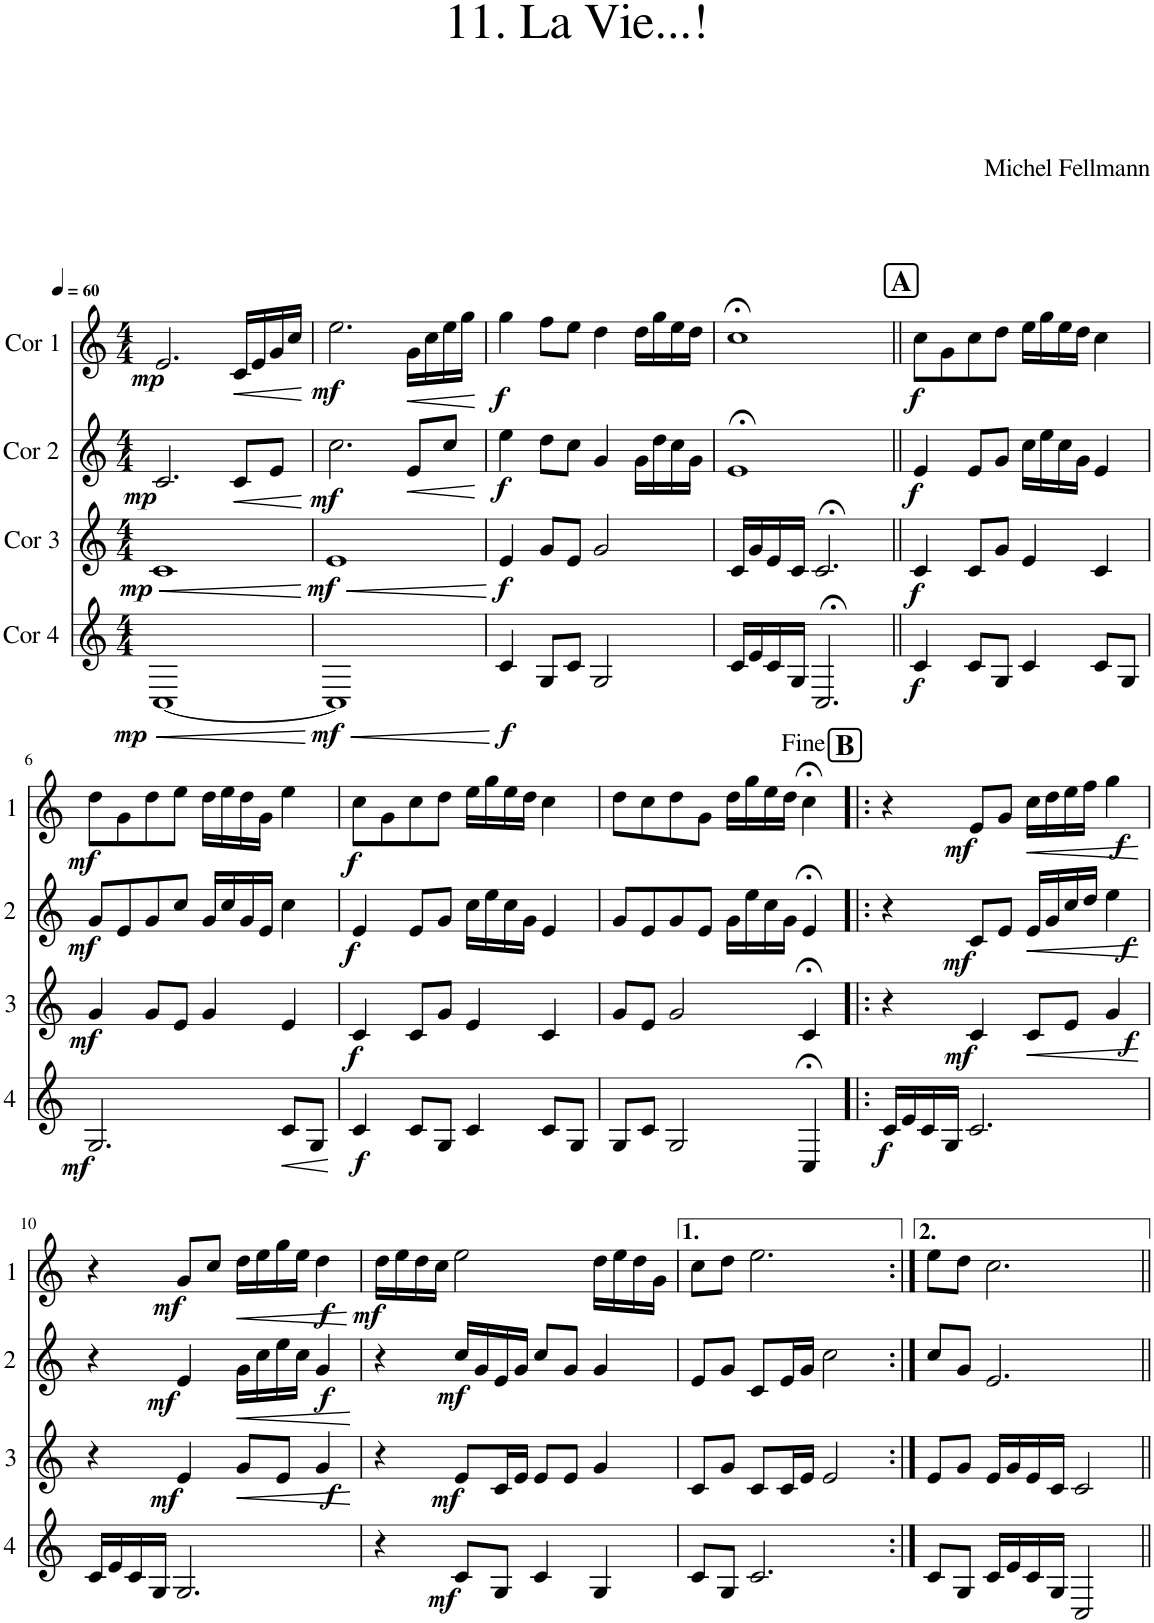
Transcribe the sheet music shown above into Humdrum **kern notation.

**kern	**dynam	**kern	**dynam	**kern	**dynam	**kern	**dynam
*part4	*part4	*part3	*part3	*part2	*part2	*part1	*part1
*staff4	*staff4	*staff3	*staff3	*staff2	*staff2	*staff1	*staff1
*I"Cor 4	*	*I"Cor 3	*	*I"Cor 2	*	*I"Cor 1	*
*clefG2	*	*clefG2	*	*clefG2	*	*clefG2	*
*Trd4c7	*	*Trd4c7	*	*Trd4c7	*	*Trd4c7	*
*k[]	*	*k[]	*	*k[]	*	*k[]	*
*M4/4	*	*M4/4	*	*M4/4	*	*M4/4	*
*MM60	*	*MM60	*	*MM60	*	*MM60	*
=1	=1	=1	=1	=1	=1	=1	=1
!	!LO:HP:b	!	!LO:HP:b	!	!	!	!
!	!LO:DY:n=1:b	!	!LO:DY:n=1:b	!	!LO:DY:b	!	!LO:DY:b
[1C	< mp	1c	< mp	2.c/	mp	2.e/	mp
!	!	!	!	!	!LO:HP:b	!	!LO:HP:b
.	.	.	.	8c/L	<	16c/LL	<
.	.	.	.	.	.	16e/	.
.	.	.	.	8e/J	.	16g/	.
.	.	.	.	.	.	16cc/JJ	.
.	[	.	[	.	[	.	[
=2	=2	=2	=2	=2	=2	=2	=2
!	!LO:HP:b	!	!LO:HP:b	!	!	!	!
!	!LO:DY:n=1:b	!	!LO:DY:n=1:b	!	!LO:DY:b	!	!LO:DY:b
1C]	< mf	1e	< mf	2.cc\	mf	2.ee\	mf
!	!	!	!	!	!LO:HP:b	!	!LO:HP:b
.	.	.	.	8e/L	<	16g\LL	<
.	.	.	.	.	.	16cc\	.
.	.	.	.	8cc/J	.	16ee\	.
.	.	.	.	.	.	16gg\JJ	.
.	[	.	[	.	[	.	[
=3	=3	=3	=3	=3	=3	=3	=3
!	!LO:DY:b	!	!LO:DY:b	!	!LO:DY:b	!	!LO:DY:b
4c/	f	4e/	f	4ee\	f	4gg\	f
8G/L	.	8g/L	.	8dd\L	.	8ff\L	.
8c/J	.	8e/J	.	8cc\J	.	8ee\J	.
2G/	.	2g/	.	4g/	.	4dd\	.
.	.	.	.	16g\LL	.	16dd\LL	.
.	.	.	.	16dd\	.	16gg\	.
.	.	.	.	16cc\	.	16ee\	.
.	.	.	.	16g\JJ	.	16dd\JJ	.
=4	=4	=4	=4	=4	=4	=4	=4
16c/LL	.	16c/LL	.	1e;<	.	1cc;<	.
16e/	.	16g/	.	.	.	.	.
16c/	.	16e/	.	.	.	.	.
16G/JJ	.	16c/JJ	.	.	.	.	.
2.C;</	.	2.c;</	.	.	.	.	.
!!LO:REH:place=s1:a:B:cj:fs=14:t=A
=5||	=5||	=5||	=5||	=5||	=5||	=5||	=5||
!	!LO:DY:b	!	!LO:DY:b	!	!LO:DY:b	!	!LO:DY:b
4c/	f	4c/	f	4e/	f	8cc\L	f
.	.	.	.	.	.	8g\	.
8c/L	.	8c/L	.	8e/L	.	8cc\	.
8G/J	.	8g/J	.	8g/J	.	8dd\J	.
4c/	.	4e/	.	16cc\LL	.	16ee\LL	.
.	.	.	.	16ee\	.	16gg\	.
.	.	.	.	16cc\	.	16ee\	.
.	.	.	.	16g\JJ	.	16dd\JJ	.
8c/L	.	4c/	.	4e/	.	4cc\	.
8G/J	.	.	.	.	.	.	.
!!LO:LB:g=z
=6	=6	=6	=6	=6	=6	=6	=6
!	!LO:DY:b	!	!LO:DY:b	!	!LO:DY:b	!	!LO:DY:b
2.G/	mf	4g/	mf	8g/L	mf	8dd\L	mf
.	.	.	.	8e/	.	8g\	.
.	.	8g/L	.	8g/	.	8dd\	.
.	.	8e/J	.	8cc/J	.	8ee\J	.
.	.	4g/	.	16g/LL	.	16dd\LL	.
.	.	.	.	16cc/	.	16ee\	.
.	.	.	.	16g/	.	16dd\	.
.	.	.	.	16e/JJ	.	16g\JJ	.
!	!LO:HP:b	!	!	!	!	!	!
8c/L	<	4e/	.	4cc\	.	4ee\	.
8G/J	.	.	.	.	.	.	.
.	[	.	.	.	.	.	.
=7	=7	=7	=7	=7	=7	=7	=7
!	!LO:DY:b	!	!LO:DY:b	!	!LO:DY:b	!	!LO:DY:b
4c/	f	4c/	f	4e/	f	8cc\L	f
.	.	.	.	.	.	8g\	.
8c/L	.	8c/L	.	8e/L	.	8cc\	.
8G/J	.	8g/J	.	8g/J	.	8dd\J	.
4c/	.	4e/	.	16cc\LL	.	16ee\LL	.
.	.	.	.	16ee\	.	16gg\	.
.	.	.	.	16cc\	.	16ee\	.
.	.	.	.	16g\JJ	.	16dd\JJ	.
8c/L	.	4c/	.	4e/	.	4cc\	.
8G/J	.	.	.	.	.	.	.
=8	=8	=8	=8	=8	=8	=8	=8
8G/L	.	8g/L	.	8g/L	.	8dd\L	.
8c/J	.	8e/J	.	8e/	.	8cc\	.
2G/	.	2g/	.	8g/	.	8dd\	.
.	.	.	.	8e/J	.	8g\J	.
.	.	.	.	16g\LL	.	16dd\LL	.
.	.	.	.	16ee\	.	16gg\	.
.	.	.	.	16cc\	.	16ee\	.
.	.	.	.	16g\JJ	.	16dd\JJ	.
4C;</	.	4c;</	.	4e;</	.	4cc;<\	.
!!LO:REH:place=s1:a:B:cj:fs=14:t=B
=9!|:	=9!|:	=9!|:	=9!|:	=9!|:	=9!|:	=9!|:	=9!|:
!	!LO:DY:b	!	!	!	!	!	!
16c/LL	f	4r	.	4r	.	4r	.
16e/	.	.	.	.	.	.	.
16c/	.	.	.	.	.	.	.
16G/JJ	.	.	.	.	.	.	.
!	!	!	!LO:DY:b	!	!LO:DY:b	!	!LO:DY:b
2.c/	.	4c/	mf	8c/L	mf	8e/L	mf
.	.	.	.	8e/J	.	8g/J	.
!	!	!	!LO:HP:b	!	!LO:HP:b	!	!LO:HP:b
.	.	8c/L	<	16e/LL	<	16cc\LL	<
.	.	.	.	16g/	.	16dd\	.
.	.	8e/J	.	16cc/	.	16ee\	.
.	.	.	.	16dd/JJ	.	16ff\JJ	.
!	!	!	!LO:DY:b	!	!LO:DY:b	!	!LO:DY:b
.	.	4g/	f	4ee\	f	4gg\	f
.	.	.	[	.	[	.	[
!!LO:LB:g=z
=10	=10	=10	=10	=10	=10	=10	=10
16c/LL	.	4r	.	4r	.	4r	.
16e/	.	.	.	.	.	.	.
16c/	.	.	.	.	.	.	.
16G/JJ	.	.	.	.	.	.	.
!	!	!	!LO:DY:b	!	!LO:DY:b	!	!LO:DY:b
2.G/	.	4e/	mf	4e/	mf	8g/L	mf
.	.	.	.	.	.	8cc/J	.
!	!	!	!LO:HP:b	!	!LO:HP:b	!	!LO:HP:b
.	.	8g/L	<	16g\LL	<	16dd\LL	<
.	.	.	.	16cc\	.	16ee\	.
.	.	8e/J	.	16ee\	.	16gg\	.
.	.	.	.	16cc\JJ	.	16ee\JJ	.
!	!	!	!LO:DY:b	!	!LO:DY:b	!	!LO:DY:b
.	.	4g/	f	4g/	f	4dd\	f
.	.	.	[	.	[	.	[
=11	=11	=11	=11	=11	=11	=11	=11
!	!	!	!	!	!	!	!LO:DY:b
4r	.	4r	.	4r	.	16dd\LL	mf
.	.	.	.	.	.	16ee\	.
.	.	.	.	.	.	16dd\	.
.	.	.	.	.	.	16cc\JJ	.
!	!LO:DY:b	!	!LO:DY:b	!	!LO:DY:b	!	!
8c/L	mf	8e/L	mf	16cc/LL	mf	2ee\	.
.	.	.	.	16g/	.	.	.
8G/J	.	16c/L	.	16e/	.	.	.
.	.	16e/JJ	.	16g/JJ	.	.	.
4c/	.	8e/L	.	8cc/L	.	.	.
.	.	8e/J	.	8g/J	.	.	.
4G/	.	4g/	.	4g/	.	16dd\LL	.
.	.	.	.	.	.	16ee\	.
.	.	.	.	.	.	16dd\	.
.	.	.	.	.	.	16g\JJ	.
=12	=12	=12	=12	=12	=12	=12	=12
8c/L	.	8c/L	.	8e/L	.	8cc\L	.
8G/J	.	8g/J	.	8g/J	.	8dd\J	.
2.c/	.	8c/L	.	8c/L	.	2.ee\	.
.	.	16c/L	.	16e/L	.	.	.
.	.	16e/JJ	.	16g/JJ	.	.	.
.	.	2e/	.	2cc\	.	.	.
=13:|!	=13:|!	=13:|!	=13:|!	=13:|!	=13:|!	=13:|!	=13:|!
8c/L	.	8e/L	.	8cc/L	.	8ee\L	.
8G/J	.	8g/J	.	8g/J	.	8dd\J	.
16c/LL	.	16e/LL	.	2.e/	.	2.cc\	.
16e/	.	16g/	.	.	.	.	.
16c/	.	16e/	.	.	.	.	.
16G/JJ	.	16c/JJ	.	.	.	.	.
2C/	.	2c/	.	.	.	.	.
=||	=||	=||	=||	=||	=||	=||	=||
*-	*-	*-	*-	*-	*-	*-	*-
